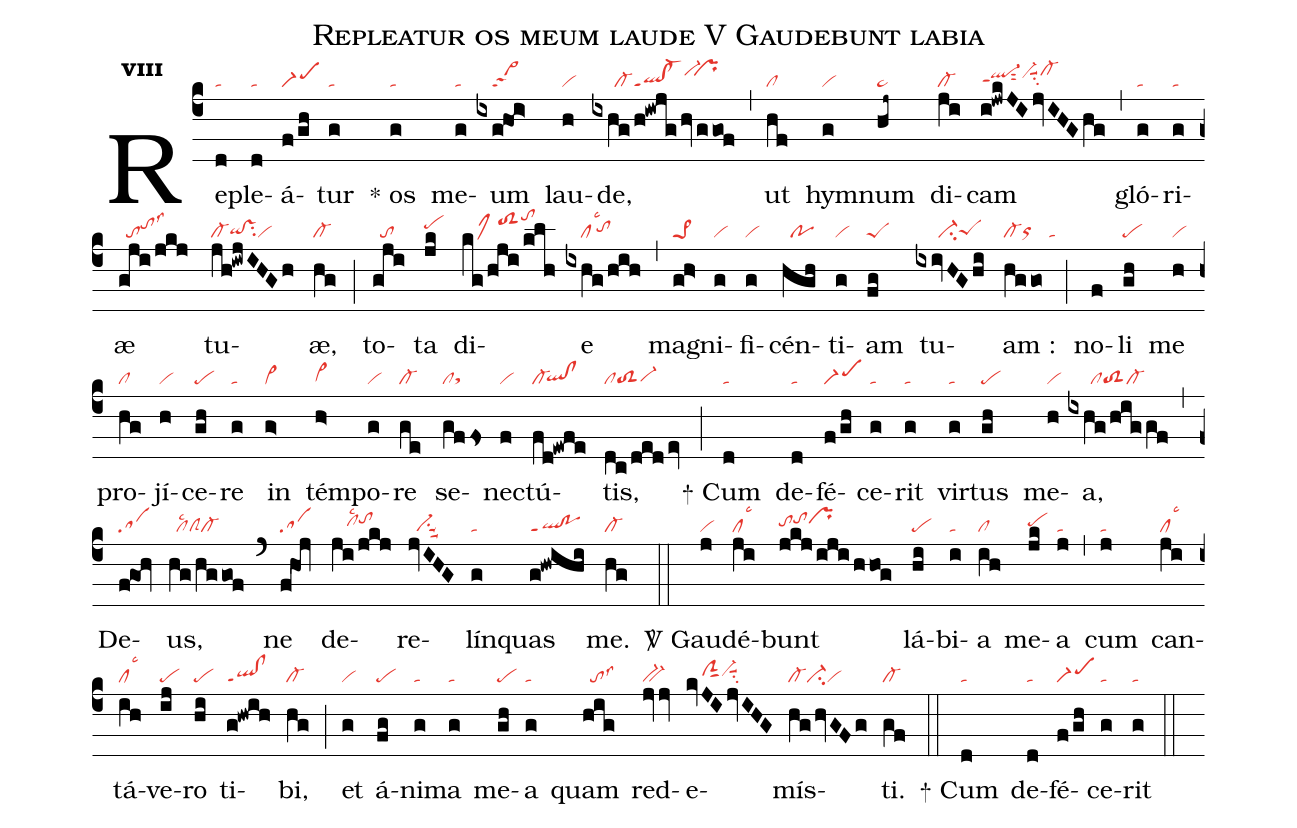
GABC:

name:Repleatur os meum laude V Gaudebunt labia;
office-part:re;
mode:8;
nabc-lines:1;
%%
initial-style: 1;
name: Repleatur os meum laude;
mode: 8;
office-part: Responsorium;
annotation: Resp.;
annotation: viii;
nabc-lines:1;
%%
(c4) Re(d|ta)ple(d|ta)á(f/gh|scM1)tur(g|ta) <sp>*</sp> os(g|ta) me(g|ta)um(ixg!ho!i>|////sa>2) lau(h|vi)de,(ixhg/h!iwjg/hv/ggof|//////cl-ql!cl-ppt1vi-hj``prhj) (,) ut(hf|cl) hym(g|vi)num(hj~|ta>) di(ji|cl-)cam(i!jwkJIjvIHGhg|ql-hippt1sut2vi-hisuu1su2cl-hj) (,) gló(g|ta)ri(g|ta)æ(gji/jkj|//totohilss3) tu(jh!iwjIHGh|cl-qihg!vshgsu2vi)æ,(hg|cl-) (;) to(gji|//to)ta(jk|pehi) di(kg/hji/klh|////clMhjtoS2hjtohl)e(ixhg/hih|////cllsc3`tohh) (,) mag(gh>|pe>1)ni(g|vi)fi(g|vi)cén(hgh|//po)ti(g|vi)am(fg|peS) tu(ixivHGhi|//////ci-peShg)am :(hggo|cl-orhg) (;|ta) no(f)li(gh|pe) me(h|vi) pro(hg|cl)jí(h|vi)ce(gh|pe)re(g|ta) in(g>|vi>) tém(h>|vi>hg)po(g|vi)re(ge|cl-) se(gffs|clsthg)nec(f|vi)tú(fd!ewfe|cl-`qlhg!clhg)tis,(dc/ded/ev|cltoS2vi-hg) (;)
<sp>+</sp> Cum(d|ta) de(d|ta)fé(f/gh|scM1)ce(g|ta)rit(g|ta) vir(g|ta)tus(gh|pe) me(h|vi)a,(ixhg/higgf|//////cltoS2cl-) (,) De(f!goh|sa)us,(hg/hggof|//cllsc2clScl-) (`) ne(f@hoj|sa) de(ji/jkj|////clhhlsc2tohi)re(jvIHG|//vi-su1suu2)lín(g|ta)quas(g!hwihi|ql!poppt1) me.(hg|cl-) (::)

<sp>V/</sp> Gau(j|vi)dé(ji|cllsc3)bunt(jkj/iji/hhog|tohhtohiprhi) lá(hi|pe)bi(i|ta)a(ih|cl) me(jk|pehh)a(j|ta) (,) cum(j|ta) can(ji|cllsc3)tá(ih|cllsc3)ve(ij|pe)ro(hi|pe) ti(g!hwih|ql!clppt1)bi,(hg|cl-) (;) et(g|vi) á(fg|pe)ni(g|ta)ma(g|ta) me(gh|pe)a(g|ta) quam(hig|//tolss3) red(jvjv|bv-)e(kvJIjvIHG|////clShhsut1vi-hhsuu1su2)mís(hg/hvGFg|cl-ci-vi)ti.(gf|cl-) (::)
<sp>+</sp> Cum(d|ta) de(d|ta)fé(f/gh|scM1)ce(g|ta)rit(g|ta) (::)
